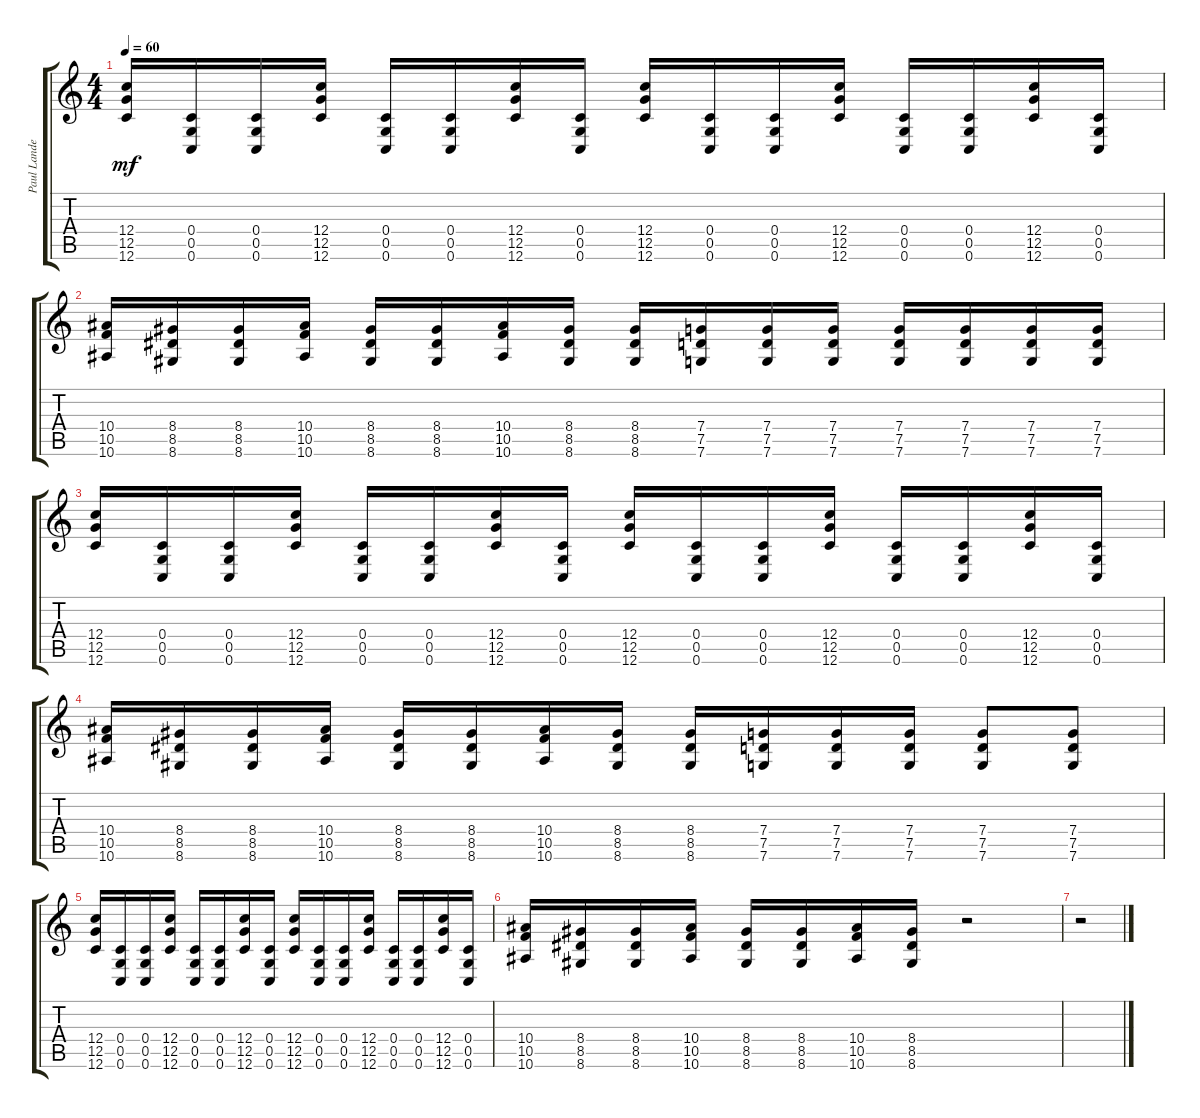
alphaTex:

\track ("Paul Landers" "Paul Lande") {instrument overdrivenguitar}
\staff {score tabs}
\tuning (D4 A3 F3 C3 G2 C2) {hide}
\ts (4 4)
\tempo 60
\clef g2
\ks c
(12.4 12.5 12.6).16{dy mf} (0.4 0.5 0.6).16 (0.4 0.5 0.6).16 (12.4 12.5 12.6).16 (0.4 0.5 0.6).16 (0.4 0.5 0.6).16 (12.4 12.5 12.6).16 (0.4 0.5 0.6).16 (12.4 12.5 12.6).16 (0.4 0.5 0.6).16 (0.4 0.5 0.6).16 (12.4 12.5 12.6).16 (0.4 0.5 0.6).16 (0.4 0.5 0.6).16 (12.4 12.5 12.6).16 (0.4 0.5 0.6).16 |
(10.4 10.5 10.6).16 (8.4 8.5 8.6).16 (8.4 8.5 8.6).16 (10.4 10.5 10.6).16 (8.4 8.5 8.6).16 (8.4 8.5 8.6).16 (10.4 10.5 10.6).16 (8.4 8.5 8.6).16 (8.4 8.5 8.6).16 (7.4 7.5 7.6).16 (7.4 7.5 7.6).16 (7.4 7.5 7.6).16 (7.4 7.5 7.6).16 (7.4 7.5 7.6).16 (7.4 7.5 7.6).16 (7.4 7.5 7.6).16 |
(12.4 12.5 12.6).16 (0.4 0.5 0.6).16 (0.4 0.5 0.6).16 (12.4 12.5 12.6).16 (0.4 0.5 0.6).16 (0.4 0.5 0.6).16 (12.4 12.5 12.6).16 (0.4 0.5 0.6).16 (12.4 12.5 12.6).16 (0.4 0.5 0.6).16 (0.4 0.5 0.6).16 (12.4 12.5 12.6).16 (0.4 0.5 0.6).16 (0.4 0.5 0.6).16 (12.4 12.5 12.6).16 (0.4 0.5 0.6).16 |
(10.4 10.5 10.6).16 (8.4 8.5 8.6).16 (8.4 8.5 8.6).16 (10.4 10.5 10.6).16 (8.4 8.5 8.6).16 (8.4 8.5 8.6).16 (10.4 10.5 10.6).16 (8.4 8.5 8.6).16 (8.4 8.5 8.6).16 (7.4 7.5 7.6).16 (7.4 7.5 7.6).16 (7.4 7.5 7.6).16 (7.4 7.5 7.6).8 (7.4 7.5 7.6).8 |
(12.4 12.5 12.6).16 (0.4 0.5 0.6).16 (0.4 0.5 0.6).16 (12.4 12.5 12.6).16 (0.4 0.5 0.6).16 (0.4 0.5 0.6).16 (12.4 12.5 12.6).16 (0.4 0.5 0.6).16 (12.4 12.5 12.6).16 (0.4 0.5 0.6).16 (0.4 0.5 0.6).16 (12.4 12.5 12.6).16 (0.4 0.5 0.6).16 (0.4 0.5 0.6).16 (12.4 12.5 12.6).16 (0.4 0.5 0.6).16 |
(10.4 10.5 10.6).16 (8.4 8.5 8.6).16 (8.4 8.5 8.6).16 (10.4 10.5 10.6).16 (8.4 8.5 8.6).16 (8.4 8.5 8.6).16 (10.4 10.5 10.6).16 (8.4 8.5 8.6).16 r.2 |
r.2
